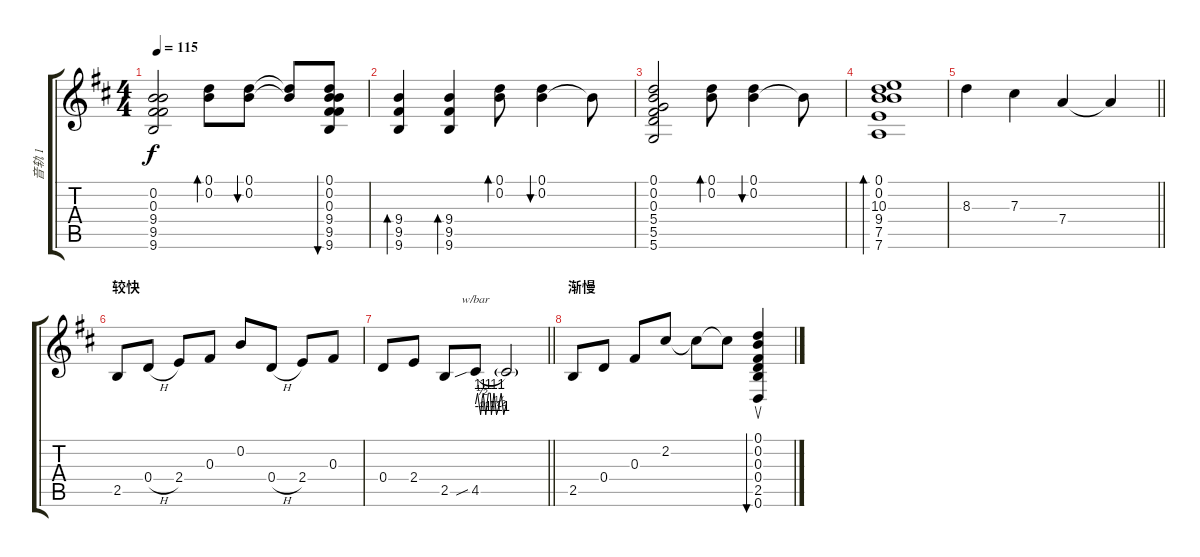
\track ("音轨 1" "音轨 1") {instrument acousticguitarsteel}
\staff {score tabs}
\tuning (D4 B3 Gb3 D3 A2 D2) {hide}
\ts (4 4)
\tempo 115
\clef g2
\ks d
(0.2 0.3 9.4 9.5 9.6).2{dy f} (0.1 0.2).8{bd 30} (0.1 0.2).8{bu 30} (0.1{t} 0.2{t}).8 (0.1 0.2 0.3 9.4 9.5 9.6).8{bu 240} |
(9.4 9.5 9.6).4{bd 60} (9.4 9.5 9.6).4{bd 60} (0.1 0.2).8{bd 30} (0.1 0.2).4{bu 30} 0.2{t}.8 |
(0.1 0.2 0.3 5.4 5.5 5.6).2 (0.1 0.2).8{bd 30} (0.1 0.2).4{bu 30} 0.2{t}.8 |
(0.1 0.2 10.3 9.4 7.5 7.6).1{bd 480} |
\barLineRight lightlight
8.3.4 7.3.4 7.4.4 7.4{t}.4 |
\section ("" "较快")
2.5.8 0.4{h}.8 2.4.8 0.3.8 0.2.8 0.4{h}.8 2.4.8 0.3.8 |
\barLineRight lightlight
0.4.8 2.4.8 2.5.8 4.5{be (hold 0 0 60 0) sib}.8{tbe (custom default 0 0 4 4 10 -4 13 2 15 4 20 -4 25 4 29 4 31 -4 36 4 41 -4 44 -2 50 4 55 -4 60 0)} 4.5{t}.2 |
\section ("" "渐慢")
2.5.8 0.4.8 0.3.8 2.2.8 2.2{t}.8 2.2{t}.8 (0.1 0.2 0.3 0.4 2.5 0.6).4{su bu 480}
